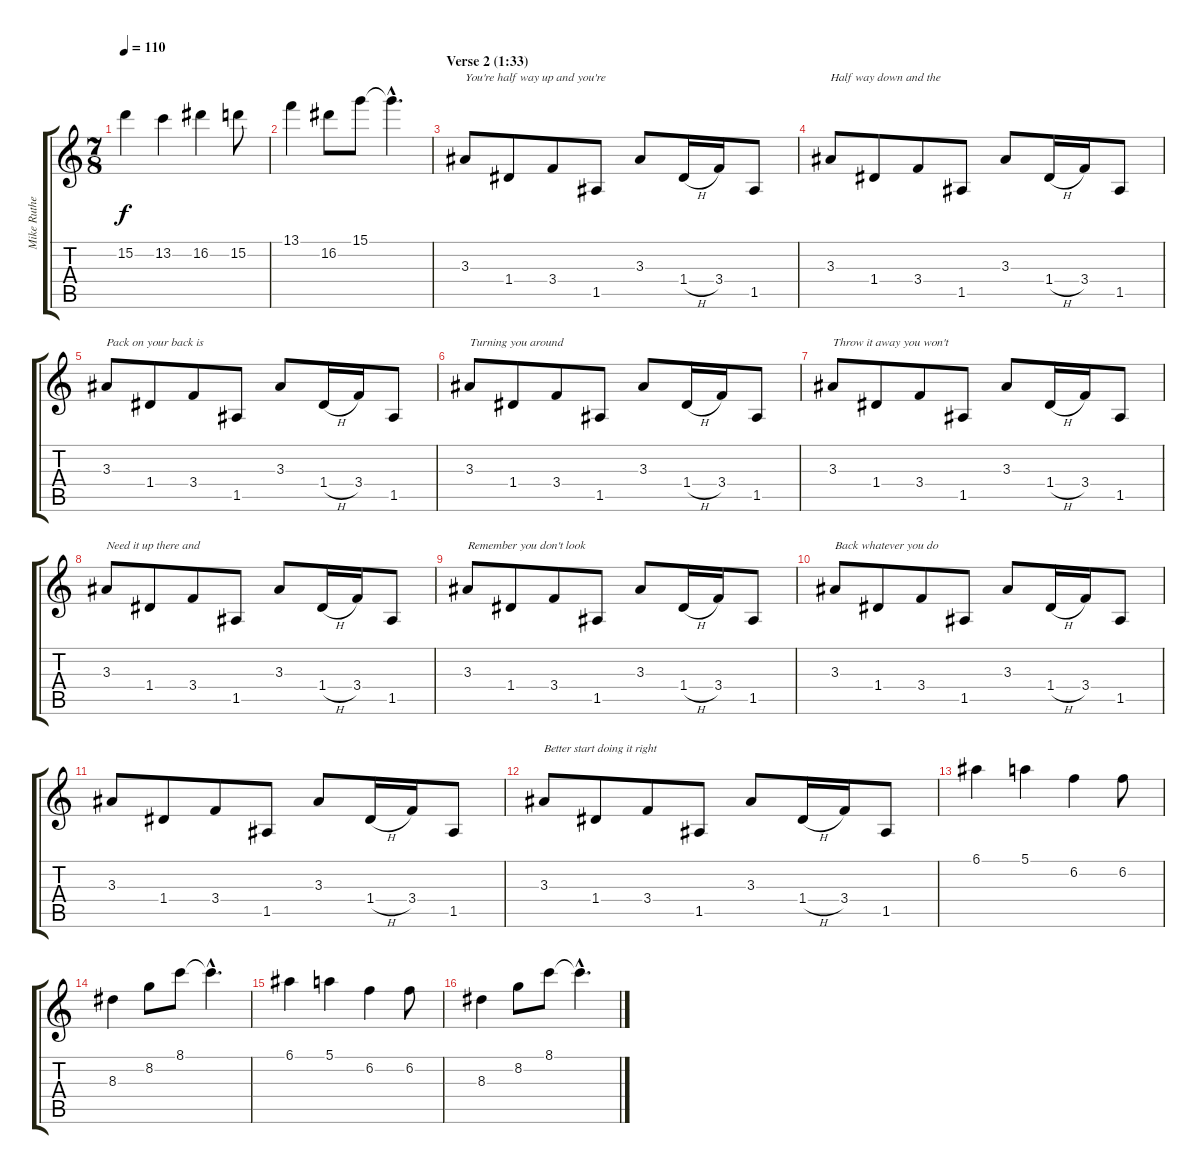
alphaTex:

\track ("Mike Rutherford (guitar 1)" "Mike Ruthe") {instrument electricguitarclean}
\staff {score tabs}
\tuning (E4 B3 G3 D3 A2 E2) {hide}
\ts (7 8)
\tempo 110
\clef g2
\ks c
15.2.4{dy f} 13.2.4 16.2.4 15.2.8 |
13.1.4 16.2.8 15.1.8 15.1{hac t}.4{d} |
\section ("" "Verse 2 (1:33)")
3.3.8{txt "You're half way up and you're"} 1.4.8 3.4.8 1.5.8 3.3.8 1.4{h}.16 3.4.16 1.5.8 |
3.3.8{txt "Half way down and the"} 1.4.8 3.4.8 1.5.8 3.3.8 1.4{h}.16 3.4.16 1.5.8 |
3.3.8{txt "Pack on your back is"} 1.4.8 3.4.8 1.5.8 3.3.8 1.4{h}.16 3.4.16 1.5.8 |
3.3.8{txt "Turning you around"} 1.4.8 3.4.8 1.5.8 3.3.8 1.4{h}.16 3.4.16 1.5.8 |
3.3.8{txt "Throw it away you won't"} 1.4.8 3.4.8 1.5.8 3.3.8 1.4{h}.16 3.4.16 1.5.8 |
3.3.8{txt "Need it up there and"} 1.4.8 3.4.8 1.5.8 3.3.8 1.4{h}.16 3.4.16 1.5.8 |
3.3.8{txt "Remember you don't look"} 1.4.8 3.4.8 1.5.8 3.3.8 1.4{h}.16 3.4.16 1.5.8 |
3.3.8{txt "Back whatever you do"} 1.4.8 3.4.8 1.5.8 3.3.8 1.4{h}.16 3.4.16 1.5.8 |
3.3.8 1.4.8 3.4.8 1.5.8 3.3.8 1.4{h}.16 3.4.16 1.5.8 |
3.3.8{txt "Better start doing it right"} 1.4.8 3.4.8 1.5.8 3.3.8 1.4{h}.16 3.4.16 1.5.8 |
6.1.4 5.1.4 6.2.4 6.2.8 |
8.3.4 8.2.8 8.1.8 8.1{hac t}.4{d} |
6.1.4 5.1.4 6.2.4 6.2.8 |
8.3.4 8.2.8 8.1.8 8.1{hac t}.4{d}
